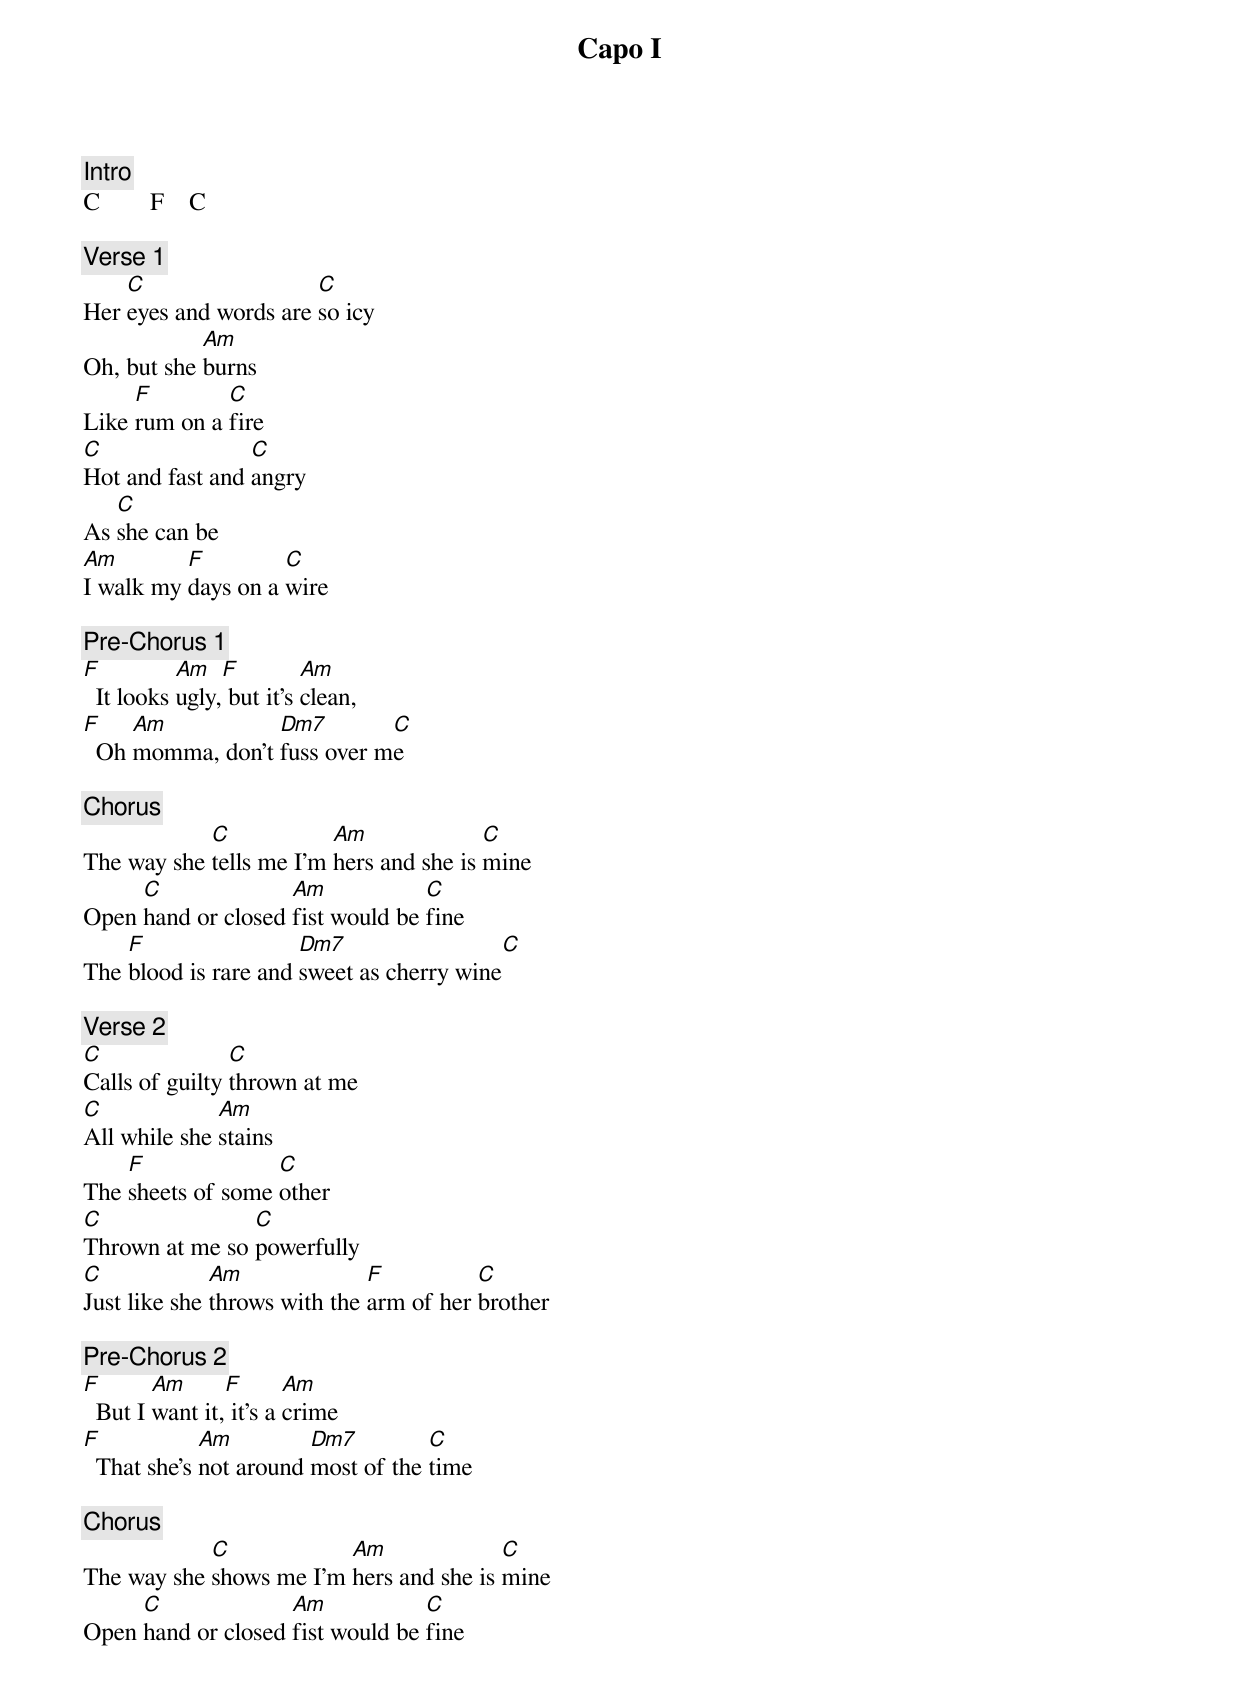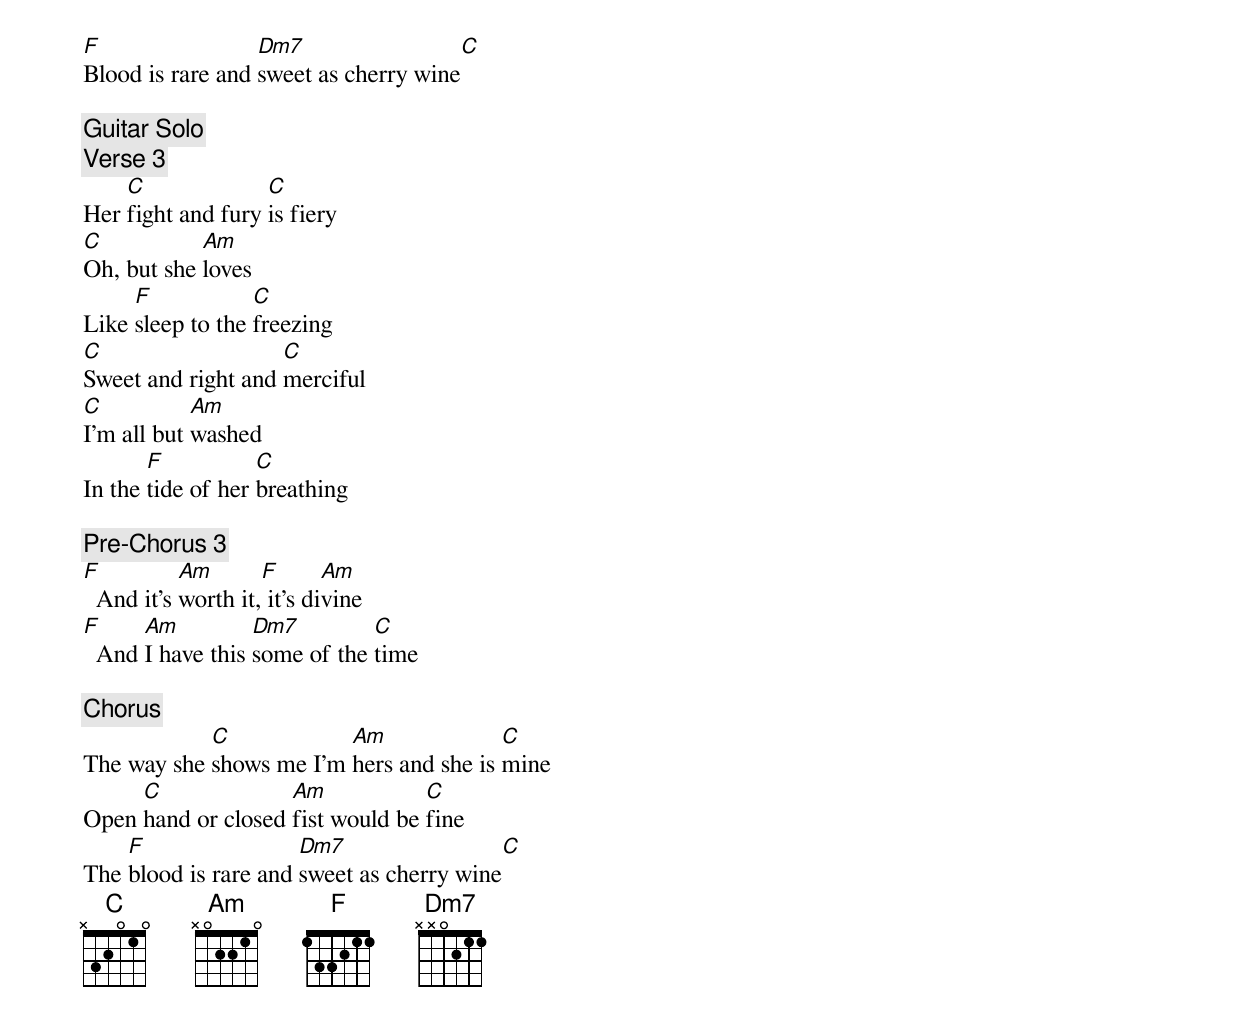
Capo I
[Intro]
C        F    C

[Verse 1]
    C                  C
Her eyes and words are so icy
            Am
Oh, but she burns
     F        C
Like rum on a fire
C                C
Hot and fast and angry
   C
As she can be
Am        F         C
I walk my days on a wire

[Pre-Chorus 1]
F          Am   F         Am
  It looks ugly, but it's clean,
F    Am           Dm7        C
  Oh momma, don't fuss over me

[Chorus]
            C            Am              C
The way she tells me I'm hers and she is mine
     C              Am            C
Open hand or closed fist would be fine
    F                 Dm7                  C
The blood is rare and sweet as cherry wine

[Verse 2]
C               C
Calls of guilty thrown at me
C             Am
All while she stains
    F              C
The sheets of some other
C               C
Thrown at me so powerfully
C             Am              F          C
Just like she throws with the arm of her brother

[Pre-Chorus 2]
F       Am      F       Am
  But I want it, it's a crime
F            Am         Dm7         C
  That she's not around most of the time

[Chorus]
            C            Am              C
The way she shows me I'm hers and she is mine
     C              Am            C
Open hand or closed fist would be fine
F                 Dm7                  C
Blood is rare and sweet as cherry wine

[Guitar Solo]
[Verse 3]
    C              C
Her fight and fury is fiery
C           Am
Oh, but she loves
     F            C
Like sleep to the freezing
C                   C
Sweet and right and merciful
C           Am
I'm all but washed
       F           C
In the tide of her breathing

[Pre-Chorus 3]
F          Am       F       Am
  And it's worth it, it's divine
F     Am          Dm7         C
  And I have this some of the time

[Chorus]
            C            Am              C
The way she shows me I'm hers and she is mine
     C              Am            C
Open hand or closed fist would be fine
    F                 Dm7                   C
The blood is rare and sweet as cherry wine
